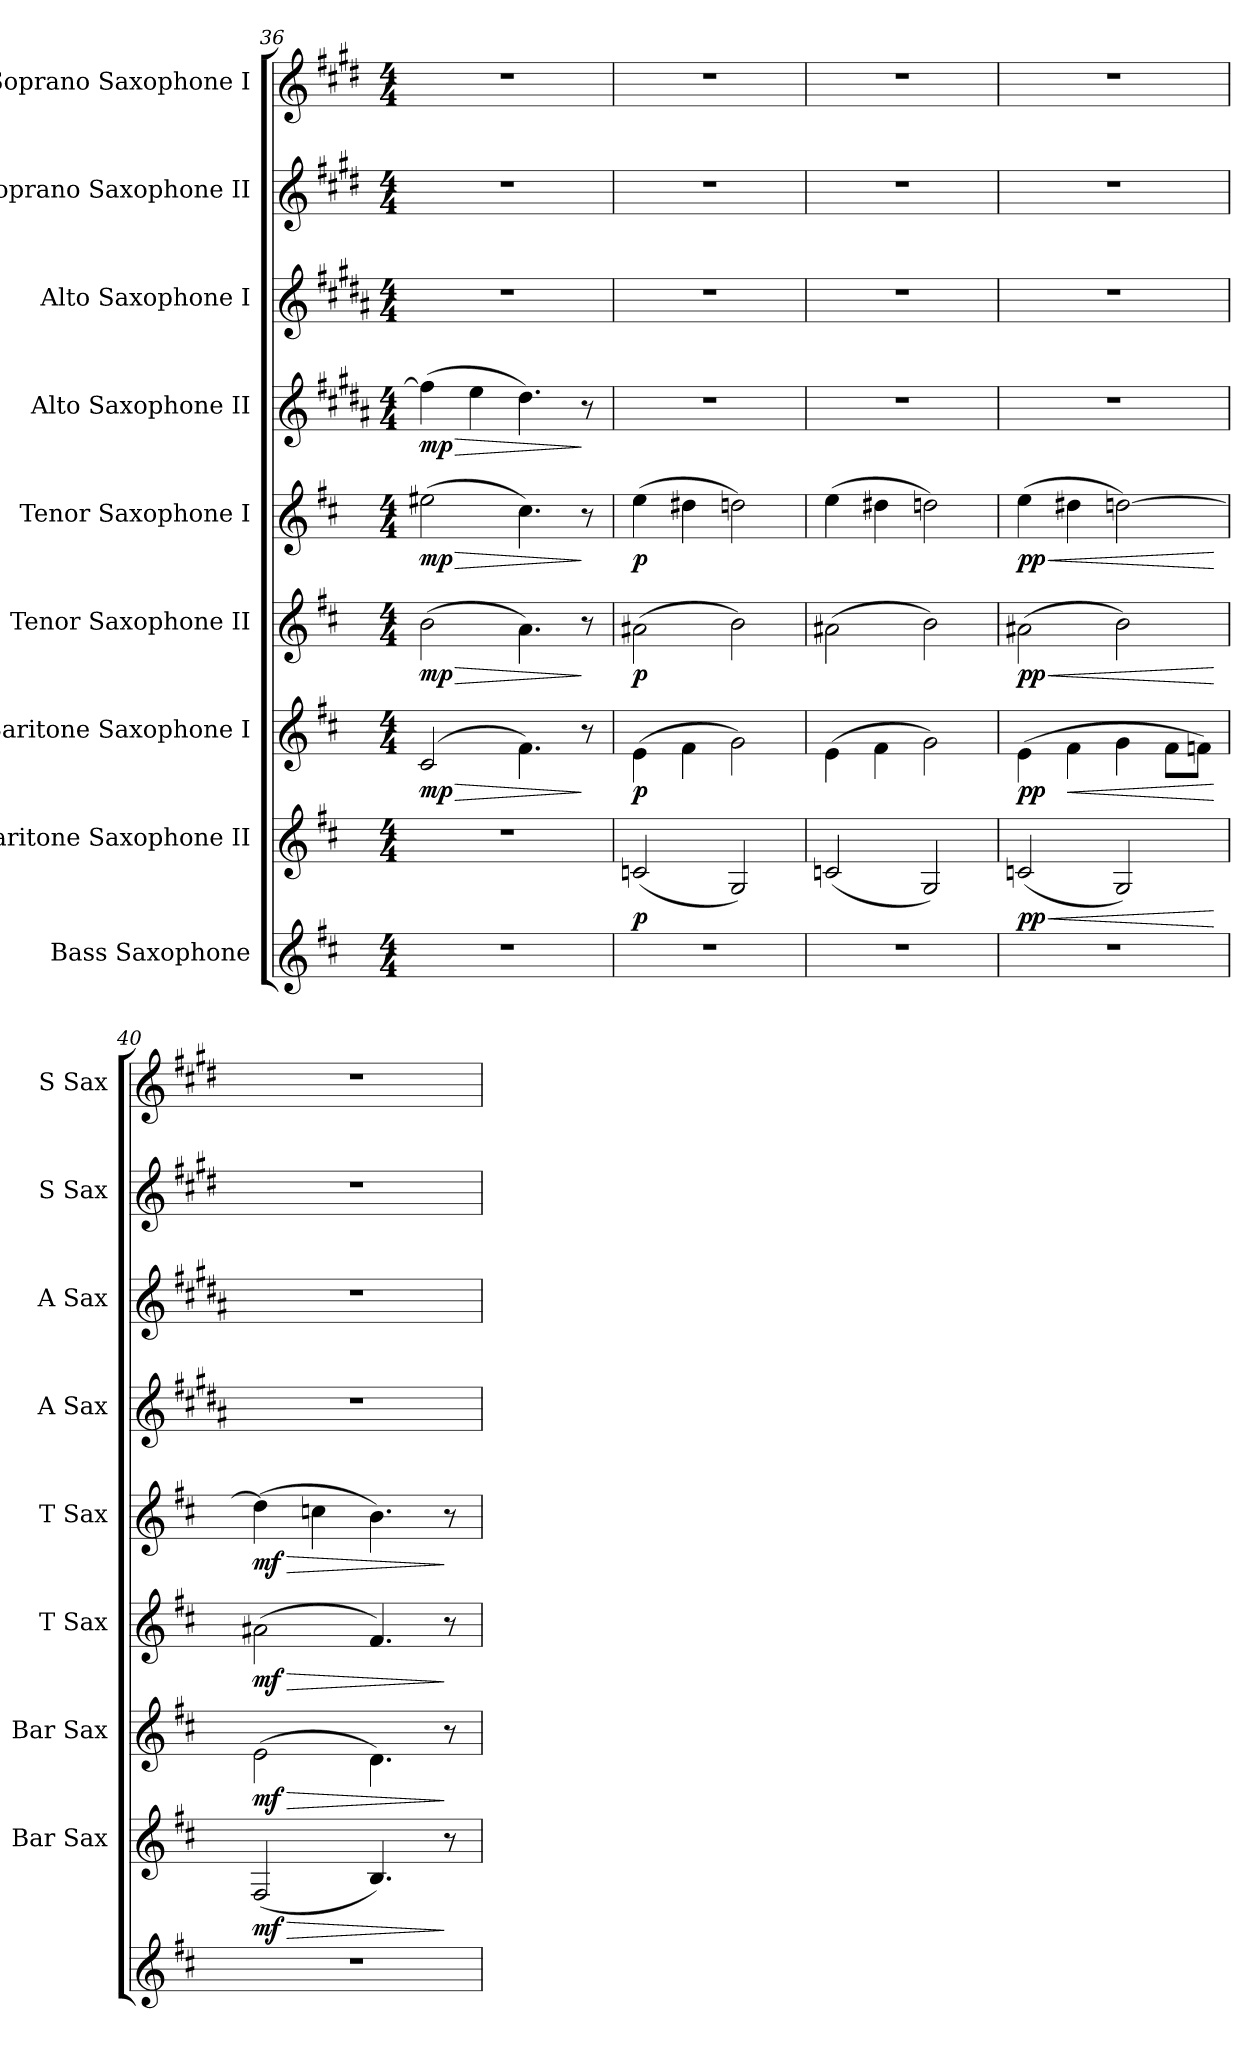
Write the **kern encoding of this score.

**kern	**kern	**dynam	**kern	**dynam	**kern	**dynam	**kern	**dynam	**kern	**dynam	**kern	**kern	**kern
*part9	*part8	*part8	*part7	*part7	*part6	*part6	*part5	*part5	*part4	*part4	*part3	*part2	*part1
*staff9	*staff8	*staff8	*staff7	*staff7	*staff6	*staff6	*staff5	*staff5	*staff4	*staff4	*staff3	*staff2	*staff1
*I"Bass Saxophone	*I"Baritone Saxophone II	*	*I"Baritone Saxophone I	*	*I"Tenor Saxophone II	*	*I"Tenor Saxophone I	*	*I"Alto Saxophone II	*	*I"Alto Saxophone I	*I"Soprano Saxophone II	*I"Soprano Saxophone I
*	*I'Bar Sax	*	*I'Bar Sax	*	*I'T Sax	*	*I'T Sax	*	*I'A Sax	*	*I'A Sax	*I'S Sax	*I'S Sax
*clefG2	*clefG2	*	*clefG2	*	*clefG2	*	*clefG2	*	*clefG2	*	*clefG2	*clefG2	*clefG2
*ITrd15c26	*ITrd12c21	*	*ITrd12c21	*	*ITrd8c14	*	*ITrd8c14	*	*ITrd5c9	*	*ITrd5c9	*ITrd1c2	*ITrd1c2
*k[f#c#]	*k[f#c#]	*	*k[f#c#]	*	*k[f#c#]	*	*k[f#c#]	*	*k[f#c#]	*	*k[f#c#]	*k[f#c#]	*k[f#c#]
*M4/4	*M4/4	*	*M4/4	*	*M4/4	*	*M4/4	*	*M4/4	*	*M4/4	*M4/4	*M4/4
=36	=36	=36	=36	=36	=36	=36	=36	=36	=36	=36	=36	=36	=36
!	!	!	!	!LO:HP:b	!	!LO:HP:b	!	!LO:HP:b	!	!LO:HP:b	!	!	!
!	!	!	!	!LO:DY:n=1:b	!	!LO:DY:n=1:b	!	!LO:DY:n=1:b	!	!LO:DY:n=1:b	!	!	!
1r	1r	.	(>2C#/	> mp	(>2B\	> mp	(>2e#X\	> mp	(>4a\]	> mp	1r	1r	1r
.	.	.	.	.	.	.	.	.	4g\	.	.	.	.
.	.	.	4.F#\)	.	4.A\)	.	4.c#\)	.	4.f#\)	.	.	.	.
.	.	.	8r	]	8r	]	8r	]	8r	]	.	.	.
=37	=37	=37	=37	=37	=37	=37	=37	=37	=37	=37	=37	=37	=37
!	!	!LO:DY:b	!	!LO:DY:b	!	!LO:DY:b	!	!LO:DY:b	!	!	!	!	!
1r	(<2Cn/	p	(>4E\	p	(>2A#X\	p	(>4e\	p	1r	.	1r	1r	1r
.	.	.	4F#\	.	.	.	4d#X\	.	.	.	.	.	.
.	2GG/)	.	2G\)	.	2B\)	.	2dn\)	.	.	.	.	.	.
=38	=38	=38	=38	=38	=38	=38	=38	=38	=38	=38	=38	=38	=38
1r	(<2Cn/	.	(>4E\	.	(>2A#X\	.	(>4e\	.	1r	.	1r	1r	1r
.	.	.	4F#\	.	.	.	4d#X\	.	.	.	.	.	.
.	2GG/)	.	2G\)	.	2B\)	.	2dn\)	.	.	.	.	.	.
=39	=39	=39	=39	=39	=39	=39	=39	=39	=39	=39	=39	=39	=39
!	!	!LO:HP:b	!	!	!	!LO:HP:b	!	!LO:HP:b	!	!	!	!	!
!	!	!LO:DY:n=1:b	!	!LO:DY:b	!	!LO:DY:n=1:b	!	!LO:DY:n=1:b	!	!	!	!	!
1r	(<2Cn/	< pp	(>4E\	pp	(>2A#X\	< pp	(>4e\	< pp	1r	.	1r	1r	1r
!	!	!	!	!LO:HP:b	!	!	!	!	!	!	!	!	!
.	.	.	4F#\	<	.	.	4d#X\	.	.	.	.	.	.
.	2GG/)	.	4G\	.	2B\)	.	[2dn\)	.	.	.	.	.	.
.	.	.	8F#\L	.	.	.	.	.	.	.	.	.	.
.	.	.	8Fn\J)	.	.	.	.	.	.	.	.	.	.
.	.	[	.	[	.	[	.	[	.	.	.	.	.
=40	=40	=40	=40	=40	=40	=40	=40	=40	=40	=40	=40	=40	=40
!	!	!LO:HP:b	!	!LO:HP:b	!	!LO:HP:b	!	!LO:HP:b	!	!	!	!	!
!	!	!LO:DY:n=1:b	!	!LO:DY:n=1:b	!	!LO:DY:n=1:b	!	!LO:DY:n=1:b	!	!	!	!	!
1r	(<2FF#/	> mf	(>2E\	> mf	(>2A#X\	> mf	(>4d\]	> mf	1r	.	1r	1r	1r
.	.	.	.	.	.	.	4cn\	.	.	.	.	.	.
.	4.BB/)	.	4.D\)	.	4.F#/)	.	4.B\)	.	.	.	.	.	.
.	8r	]	8r	]	8r	]	8r	]	.	.	.	.	.
=	=	=	=	=	=	=	=	=	=	=	=	=	=
*-	*-	*-	*-	*-	*-	*-	*-	*-	*-	*-	*-	*-	*-
